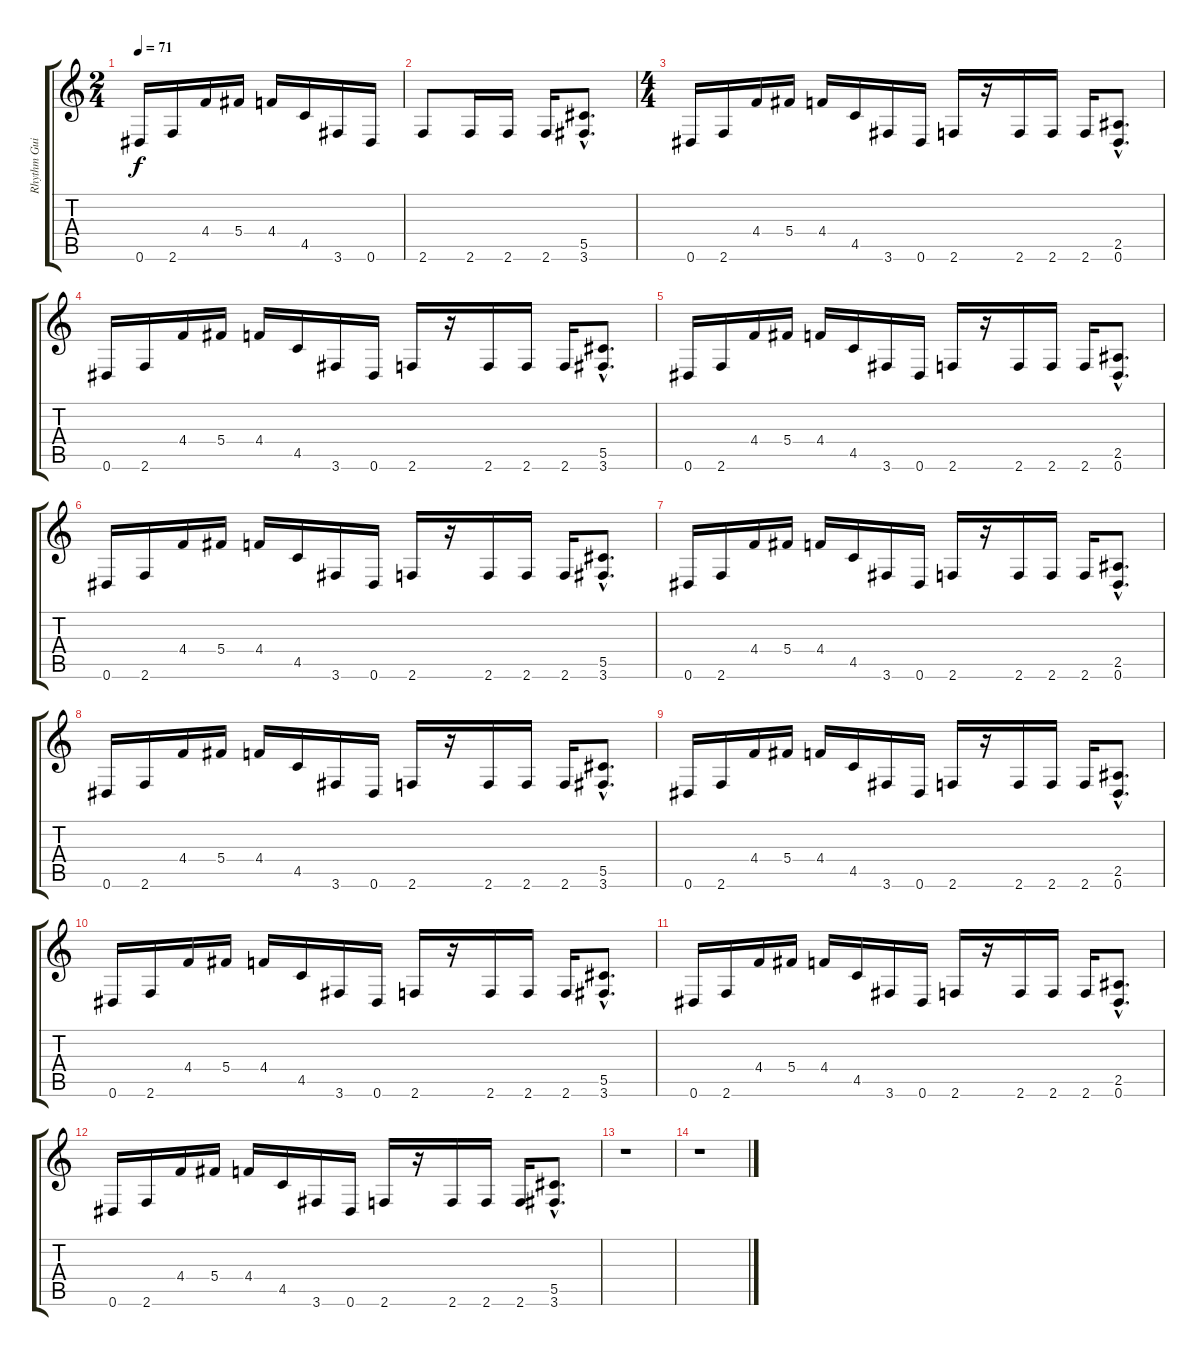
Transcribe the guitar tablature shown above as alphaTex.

\track ("Rhythm Guitar 1" "Rhythm Gui") {instrument distortionguitar}
\staff {score tabs}
\tuning (Eb4 Bb3 Gb3 Db3 Ab2 Eb2) {hide}
\ts (2 4)
\tempo 71
\clef g2
\ks c
0.6.16{dy f} 2.6.16 4.4.16 5.4.16 4.4.16 4.5.16 3.6.16 0.6.16 |
2.6.8{volume 14} 2.6.16 2.6.16 2.6.16 (5.5{hac} 3.6{hac}).8{d} |
\ts (4 4)
0.6.16{volume 13} 2.6.16 4.4.16 5.4.16 4.4.16 4.5.16 3.6.16 0.6.16 2.6.16 r.16 2.6.16 2.6.16 2.6.16 (2.5{hac} 0.6{hac}).8{d} |
0.6.16{volume 11} 2.6.16 4.4.16 5.4.16 4.4.16 4.5.16 3.6.16 0.6.16 2.6.16 r.16 2.6.16 2.6.16 2.6.16 (5.5{hac} 3.6{hac}).8{d} |
0.6.16{volume 10} 2.6.16 4.4.16 5.4.16 4.4.16 4.5.16 3.6.16 0.6.16 2.6.16 r.16 2.6.16 2.6.16 2.6.16 (2.5{hac} 0.6{hac}).8{d} |
0.6.16{volume 9} 2.6.16 4.4.16 5.4.16 4.4.16 4.5.16 3.6.16 0.6.16 2.6.16 r.16 2.6.16 2.6.16 2.6.16 (5.5{hac} 3.6{hac}).8{d} |
0.6.16{volume 8} 2.6.16 4.4.16 5.4.16 4.4.16 4.5.16 3.6.16 0.6.16 2.6.16 r.16 2.6.16 2.6.16 2.6.16 (2.5{hac} 0.6{hac}).8{d} |
0.6.16{volume 6} 2.6.16 4.4.16 5.4.16 4.4.16 4.5.16 3.6.16 0.6.16 2.6.16 r.16 2.6.16 2.6.16 2.6.16 (5.5{hac} 3.6{hac}).8{d} |
0.6.16{volume 5} 2.6.16 4.4.16 5.4.16 4.4.16 4.5.16 3.6.16 0.6.16 2.6.16 r.16 2.6.16 2.6.16 2.6.16 (2.5{hac} 0.6{hac}).8{d} |
0.6.16{volume 4} 2.6.16 4.4.16 5.4.16 4.4.16 4.5.16 3.6.16 0.6.16 2.6.16 r.16 2.6.16 2.6.16 2.6.16 (5.5{hac} 3.6{hac}).8{d} |
0.6.16{volume 3} 2.6.16 4.4.16 5.4.16 4.4.16 4.5.16 3.6.16 0.6.16 2.6.16 r.16 2.6.16 2.6.16 2.6.16 (2.5{hac} 0.6{hac}).8{d} |
0.6.16{volume 2} 2.6.16 4.4.16 5.4.16 4.4.16 4.5.16 3.6.16 0.6.16 2.6.16 r.16 2.6.16 2.6.16 2.6.16 (5.5{hac} 3.6{hac}).8{d} |
r.1 |
r.1
